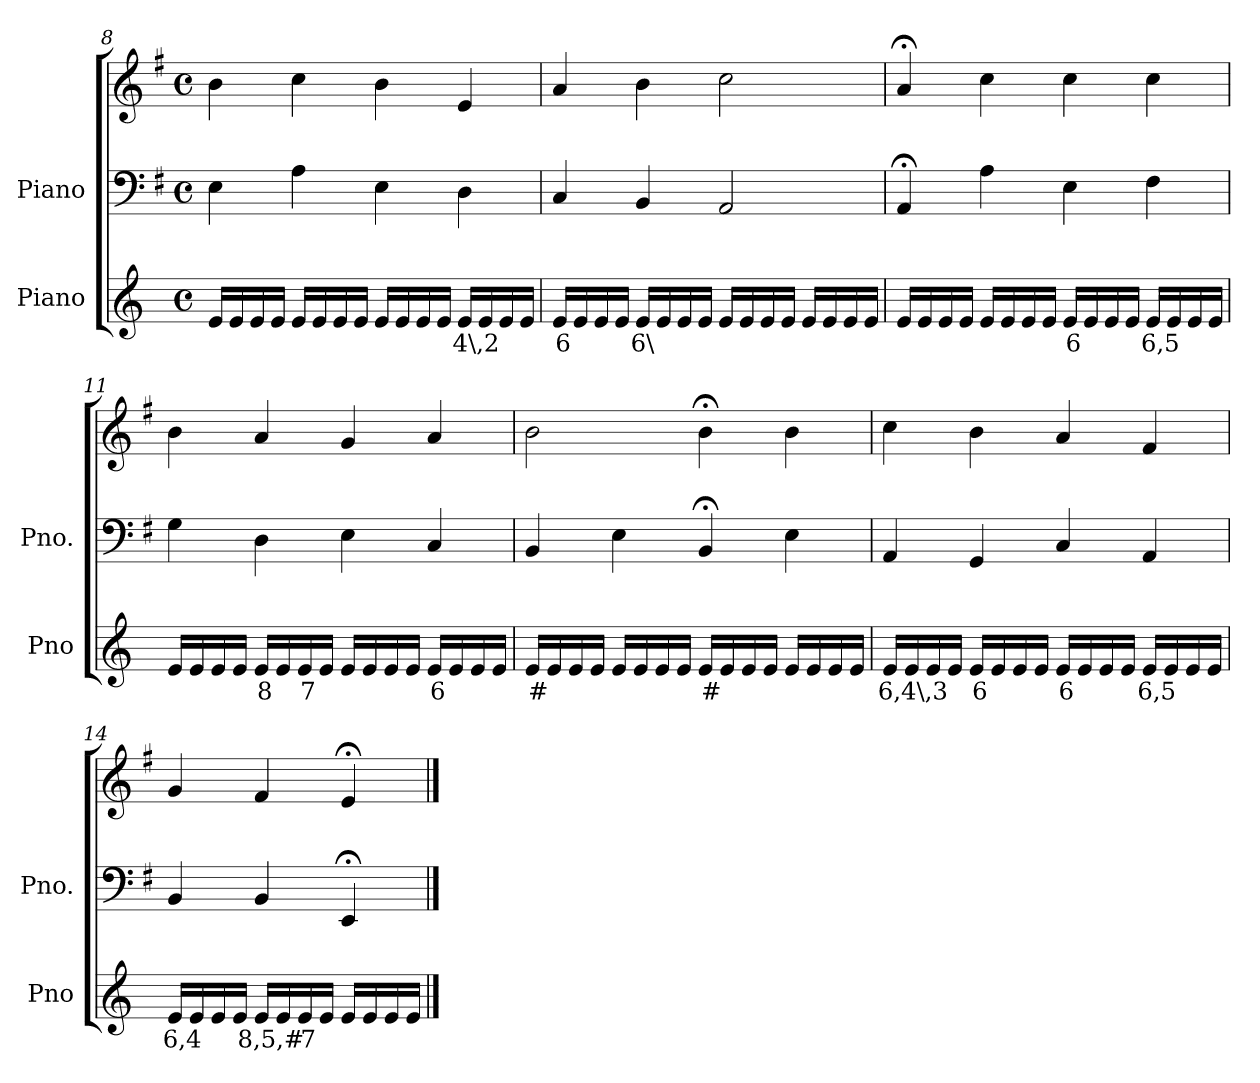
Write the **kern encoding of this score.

**kern	**text	**kern	**kern
*part2	*part2	*part1	*part1
*staff3	*staff3	*staff2	*staff1
*I"Piano	*	*I"Piano	*
*I'Pno	*	*I'Pno.	*
*clefG2	*	*clefF4	*clefG2
*k[]	*	*k[f#]	*k[f#]
*M4/4	*	*M4/4	*M4/4
*met(c)	*	*met(c)	*met(c)
=8	=8	=8	=8
16e/LL	.	4E\	4b\
16e/	.	.	.
16e/	.	.	.
16e/JJ	.	.	.
16e/LL	.	4A\	4cc\
16e/	.	.	.
16e/	.	.	.
16e/JJ	.	.	.
16e/LL	.	4E\	4b\
16e/	.	.	.
16e/	.	.	.
16e/JJ	.	.	.
!	!LO:LY:b	!	!
16e/LL	4\,2	4D\	4e/
16e/	.	.	.
16e/	.	.	.
16e/JJ	.	.	.
=9	=9	=9	=9
!	!LO:LY:b	!	!
16e/LL	6	4C/	4a/
16e/	.	.	.
16e/	.	.	.
16e/JJ	.	.	.
!	!LO:LY:b	!	!
16e/LL	6\	4BB/	4b\
16e/	.	.	.
16e/	.	.	.
16e/JJ	.	.	.
16e/LL	.	2AA/	2cc\
16e/	.	.	.
16e/	.	.	.
16e/JJ	.	.	.
16e/LL	.	.	.
16e/	.	.	.
16e/	.	.	.
16e/JJ	.	.	.
=10	=10	=10	=10
16e/LL	.	4AA;</	4a;</
16e/	.	.	.
16e/	.	.	.
16e/JJ	.	.	.
16e/LL	.	4A\	4cc\
16e/	.	.	.
16e/	.	.	.
16e/JJ	.	.	.
!	!LO:LY:b	!	!
16e/LL	6	4E\	4cc\
16e/	.	.	.
16e/	.	.	.
16e/JJ	.	.	.
!	!LO:LY:b	!	!
16e/LL	6,5	4F#\	4cc\
16e/	.	.	.
16e/	.	.	.
16e/JJ	.	.	.
=11	=11	=11	=11
16e/LL	.	4G\	4b\
16e/	.	.	.
16e/	.	.	.
16e/JJ	.	.	.
!	!LO:LY:b	!	!
16e/LL	8	4D\	4a/
16e/	.	.	.
!	!LO:LY:b	!	!
16e/	7	.	.
16e/JJ	.	.	.
16e/LL	.	4E\	4g/
16e/	.	.	.
16e/	.	.	.
16e/JJ	.	.	.
!	!LO:LY:b	!	!
16e/LL	6	4C/	4a/
16e/	.	.	.
16e/	.	.	.
16e/JJ	.	.	.
=12	=12	=12	=12
!	!LO:LY:b	!	!
16e/LL	#	4BB/	2b\
16e/	.	.	.
16e/	.	.	.
16e/JJ	.	.	.
16e/LL	.	4E\	.
16e/	.	.	.
16e/	.	.	.
16e/JJ	.	.	.
!	!LO:LY:b	!	!
16e/LL	#	4BB;</	4b;<\
16e/	.	.	.
16e/	.	.	.
16e/JJ	.	.	.
16e/LL	.	4E\	4b\
16e/	.	.	.
16e/	.	.	.
16e/JJ	.	.	.
=13	=13	=13	=13
!	!LO:LY:b	!	!
16e/LL	6,4\,3	4AA/	4cc\
16e/	.	.	.
16e/	.	.	.
16e/JJ	.	.	.
!	!LO:LY:b	!	!
16e/LL	6	4GG/	4b\
16e/	.	.	.
16e/	.	.	.
16e/JJ	.	.	.
!	!LO:LY:b	!	!
16e/LL	6	4C/	4a/
16e/	.	.	.
16e/	.	.	.
16e/JJ	.	.	.
!	!LO:LY:b	!	!
16e/LL	6,5	4AA/	4f#/
16e/	.	.	.
16e/	.	.	.
16e/JJ	.	.	.
=14	=14	=14	=14
!	!LO:LY:b	!	!
16e/LL	6,4	4BB/	4g/
16e/	.	.	.
16e/	.	.	.
16e/JJ	.	.	.
!	!LO:LY:b	!	!
16e/LL	8,5,#	4BB/	4f#/
16e/	.	.	.
!	!LO:LY:b	!	!
16e/	7	.	.
16e/JJ	.	.	.
16e/LL	.	4EE;</	4e;</
16e/	.	.	.
16e/	.	.	.
16e/JJ	.	.	.
==	==	==	==
*-	*-	*-	*-
